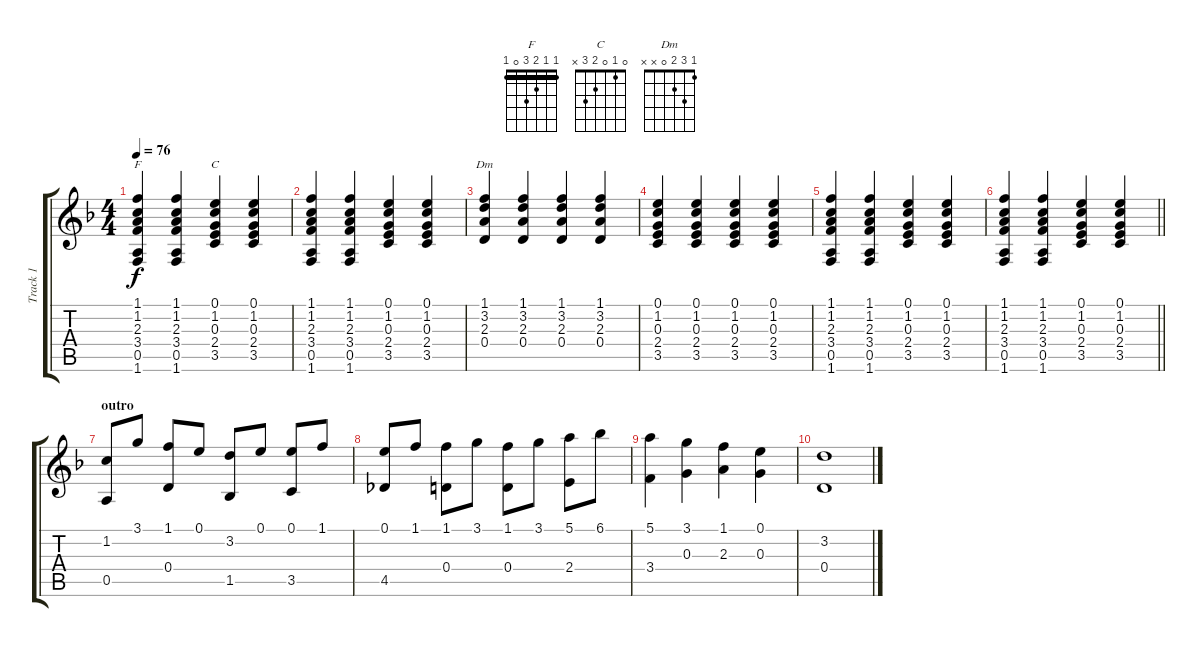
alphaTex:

\track ("Track 1" "Track 1") {instrument acousticguitarsteel}
\staff {score tabs}
\tuning (E4 B3 G3 D3 A2 E2) {hide}
\chord ("F" 1 1 2 3 0 1) {barre 1}
\chord ("C" 0 1 0 2 3 x)
\chord ("Dm" 1 3 2 0 x x)
\ts (4 4)
\tempo 76
\clef g2
\ks f
(1.1 1.2 2.3 3.4 0.5 1.6).4{ch "F" dy f} (1.1 1.2 2.3 3.4 0.5 1.6).4 (0.1 1.2 0.3 2.4 3.5).4{ch "C"} (0.1 1.2 0.3 2.4 3.5).4 |
(1.1 1.2 2.3 3.4 0.5 1.6).4 (1.1 1.2 2.3 3.4 0.5 1.6).4 (0.1 1.2 0.3 2.4 3.5).4 (0.1 1.2 0.3 2.4 3.5).4 |
(1.1 3.2 2.3 0.4).4{ch "Dm"} (1.1 3.2 2.3 0.4).4 (1.1 3.2 2.3 0.4).4 (1.1 3.2 2.3 0.4).4 |
(0.1 1.2 0.3 2.4 3.5).4 (0.1 1.2 0.3 2.4 3.5).4 (0.1 1.2 0.3 2.4 3.5).4 (0.1 1.2 0.3 2.4 3.5).4 |
(1.1 1.2 2.3 3.4 0.5 1.6).4 (1.1 1.2 2.3 3.4 0.5 1.6).4 (0.1 1.2 0.3 2.4 3.5).4 (0.1 1.2 0.3 2.4 3.5).4 |
\barLineRight lightlight
(1.1 1.2 2.3 3.4 0.5 1.6).4 (1.1 1.2 2.3 3.4 0.5 1.6).4 (0.1 1.2 0.3 2.4 3.5).4 (0.1 1.2 0.3 2.4 3.5).4 |
\section ("" "outro")
(1.2 0.5).8 3.1.8 (1.1 0.4).8 0.1.8 (3.2 1.5).8 0.1.8 (0.1 3.5).8 1.1.8 |
(0.1 4.5).8 1.1.8 (1.1 0.4).8 3.1.8 (1.1 0.4).8 3.1.8 (5.1 2.4).8 6.1.8 |
(5.1 3.4).4 (3.1 0.3).4 (1.1 2.3).4 (0.1 0.3).4 |
(3.2 0.4).1
